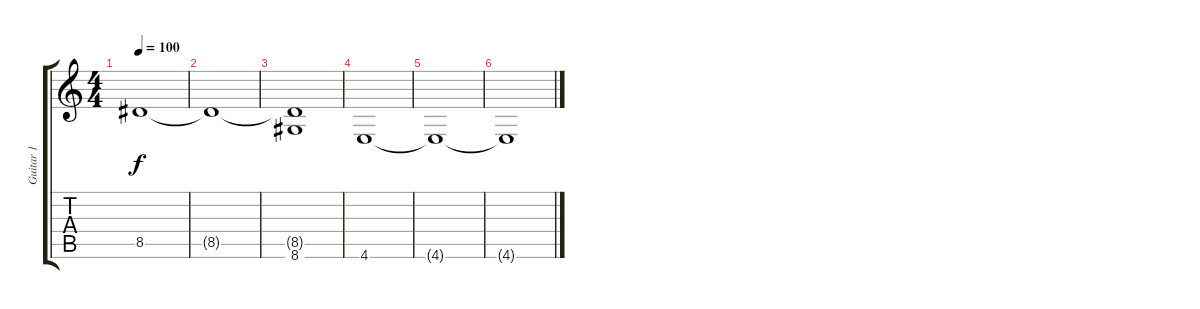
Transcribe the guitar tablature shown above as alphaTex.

\track ("Guitar 1" "Guitar 1") {instrument distortionguitar}
\staff {score tabs}
\tuning (D4 A3 F3 C3 G2 C2) {hide}
\ts (4 4)
\tempo 100
\clef g2
\ks c
8.5{t}.1{dy f volume 2} |
8.5{t}.1 |
(8.5{t} 8.6).1 |
4.6.1 |
4.6{t}.1 |
4.6{t}.1
